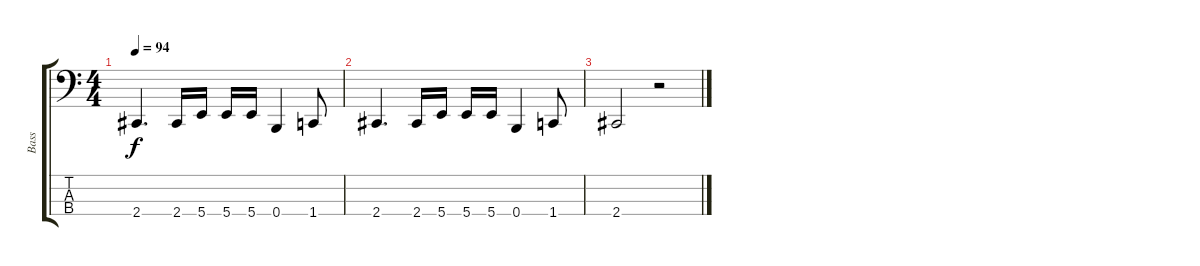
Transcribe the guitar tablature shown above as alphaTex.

\track ("Bass" "Bass") {instrument electricbassfinger}
\staff {score tabs}
\tuning (E2 B1 Gb1 B0) {hide}
\ts (4 4)
\tempo 94
\clef f4
\ks c
2.4.4{d dy f} 2.4.16 5.4.16 5.4.16 5.4.16 0.4.4 1.4.8 |
2.4.4{d} 2.4.16 5.4.16 5.4.16 5.4.16 0.4.4 1.4.8 |
2.4.2 r.2
